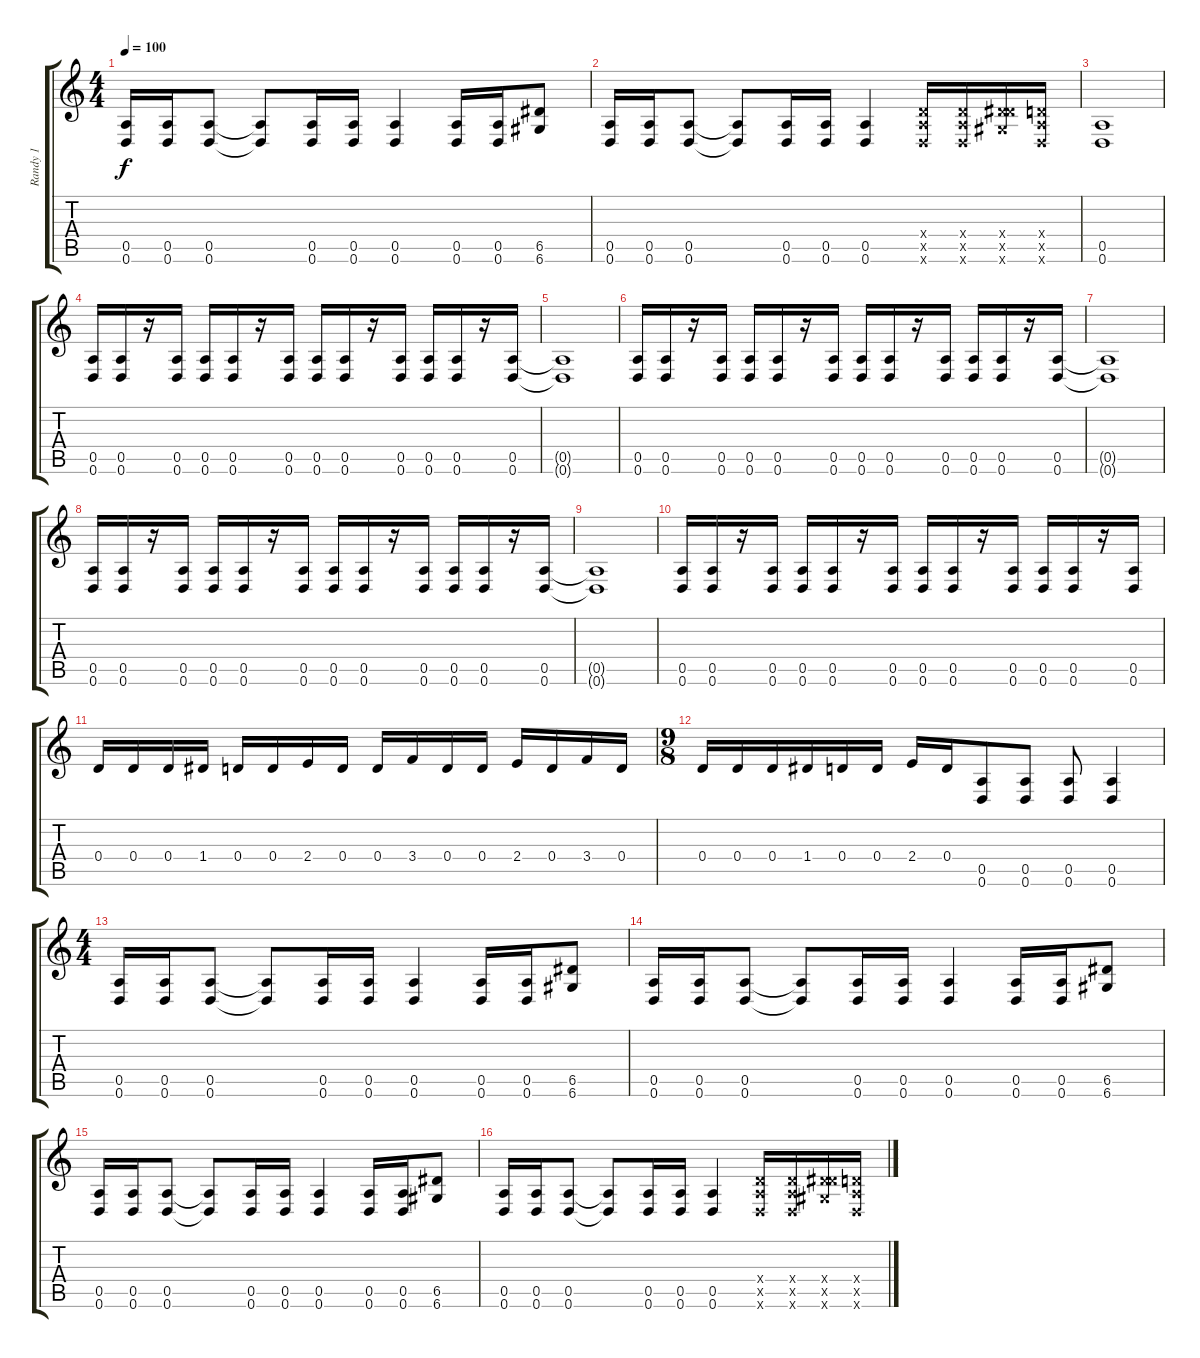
\track ("Randy 1" "Randy 1") {instrument distortionguitar}
\staff {score tabs}
\tuning (E4 B3 G3 D3 A2 D2) {hide}
\ts (4 4)
\tempo 100
\clef g2
\ks c
(0.5 0.6).16{dy f} (0.5 0.6).16 (0.5 0.6).8 (0.5{t} 0.6{t}).8 (0.5 0.6).16 (0.5 0.6).16 (0.5 0.6).4 (0.5 0.6).16 (0.5 0.6).16 (6.5 6.6).8 |
(0.5 0.6).16 (0.5 0.6).16 (0.5 0.6).8 (0.5{t} 0.6{t}).8 (0.5 0.6).16 (0.5 0.6).16 (0.5 0.6).4 (0.4{x} 0.5{x} 0.6{x}).16 (0.4{x} 0.5{x} 0.6{x}).16 (0.4{x} 6.5{x} 6.6{x}).16 (0.4{x} 0.5{x} 0.6{x}).16 |
(0.5 0.6).1{volume 11} |
(0.5 0.6).16{volume 13} (0.5 0.6).16 r.16 (0.5 0.6).16 (0.5 0.6).16 (0.5 0.6).16 r.16 (0.5 0.6).16 (0.5 0.6).16 (0.5 0.6).16 r.16 (0.5 0.6).16 (0.5 0.6).16 (0.5 0.6).16 r.16 (0.5 0.6).16 |
(0.5{t} 0.6{t}).1{volume 11} |
(0.5 0.6).16{volume 13} (0.5 0.6).16 r.16 (0.5 0.6).16 (0.5 0.6).16 (0.5 0.6).16 r.16 (0.5 0.6).16 (0.5 0.6).16 (0.5 0.6).16 r.16 (0.5 0.6).16 (0.5 0.6).16 (0.5 0.6).16 r.16 (0.5 0.6).16 |
(0.5{t} 0.6{t}).1{volume 11} |
(0.5 0.6).16{volume 13} (0.5 0.6).16 r.16 (0.5 0.6).16 (0.5 0.6).16 (0.5 0.6).16 r.16 (0.5 0.6).16 (0.5 0.6).16 (0.5 0.6).16 r.16 (0.5 0.6).16 (0.5 0.6).16 (0.5 0.6).16 r.16 (0.5 0.6).16 |
(0.5{t} 0.6{t}).1{volume 11} |
(0.5 0.6).16{volume 13} (0.5 0.6).16 r.16 (0.5 0.6).16 (0.5 0.6).16 (0.5 0.6).16 r.16 (0.5 0.6).16 (0.5 0.6).16 (0.5 0.6).16 r.16 (0.5 0.6).16 (0.5 0.6).16 (0.5 0.6).16 r.16 (0.5 0.6).16 |
0.4.16{volume 12} 0.4.16 0.4.16 1.4.16 0.4.16 0.4.16 2.4.16 0.4.16 0.4.16 3.4.16 0.4.16 0.4.16 2.4.16 0.4.16 3.4.16 0.4.16 |
\ts (9 8)
0.4.16 0.4.16 0.4.16 1.4.16 0.4.16 0.4.16 2.4.16 0.4.16 (0.5 0.6).8{volume 14} (0.5 0.6).8 (0.5 0.6).8 (0.5 0.6).4 |
\ts (4 4)
(0.5 0.6).16 (0.5 0.6).16 (0.5 0.6).8 (0.5{t} 0.6{t}).8 (0.5 0.6).16 (0.5 0.6).16 (0.5 0.6).4 (0.5 0.6).16 (0.5 0.6).16 (6.5 6.6).8 |
(0.5 0.6).16 (0.5 0.6).16 (0.5 0.6).8 (0.5{t} 0.6{t}).8 (0.5 0.6).16 (0.5 0.6).16 (0.5 0.6).4 (0.5 0.6).16 (0.5 0.6).16 (6.5 6.6).8 |
(0.5 0.6).16 (0.5 0.6).16 (0.5 0.6).8 (0.5{t} 0.6{t}).8 (0.5 0.6).16 (0.5 0.6).16 (0.5 0.6).4 (0.5 0.6).16 (0.5 0.6).16 (6.5 6.6).8 |
(0.5 0.6).16 (0.5 0.6).16 (0.5 0.6).8 (0.5{t} 0.6{t}).8 (0.5 0.6).16 (0.5 0.6).16 (0.5 0.6).4 (0.4{x} 0.5{x} 0.6{x}).16 (0.4{x} 0.5{x} 0.6{x}).16 (0.4{x} 6.5{x} 6.6{x}).16 (0.4{x} 0.5{x} 0.6{x}).16
